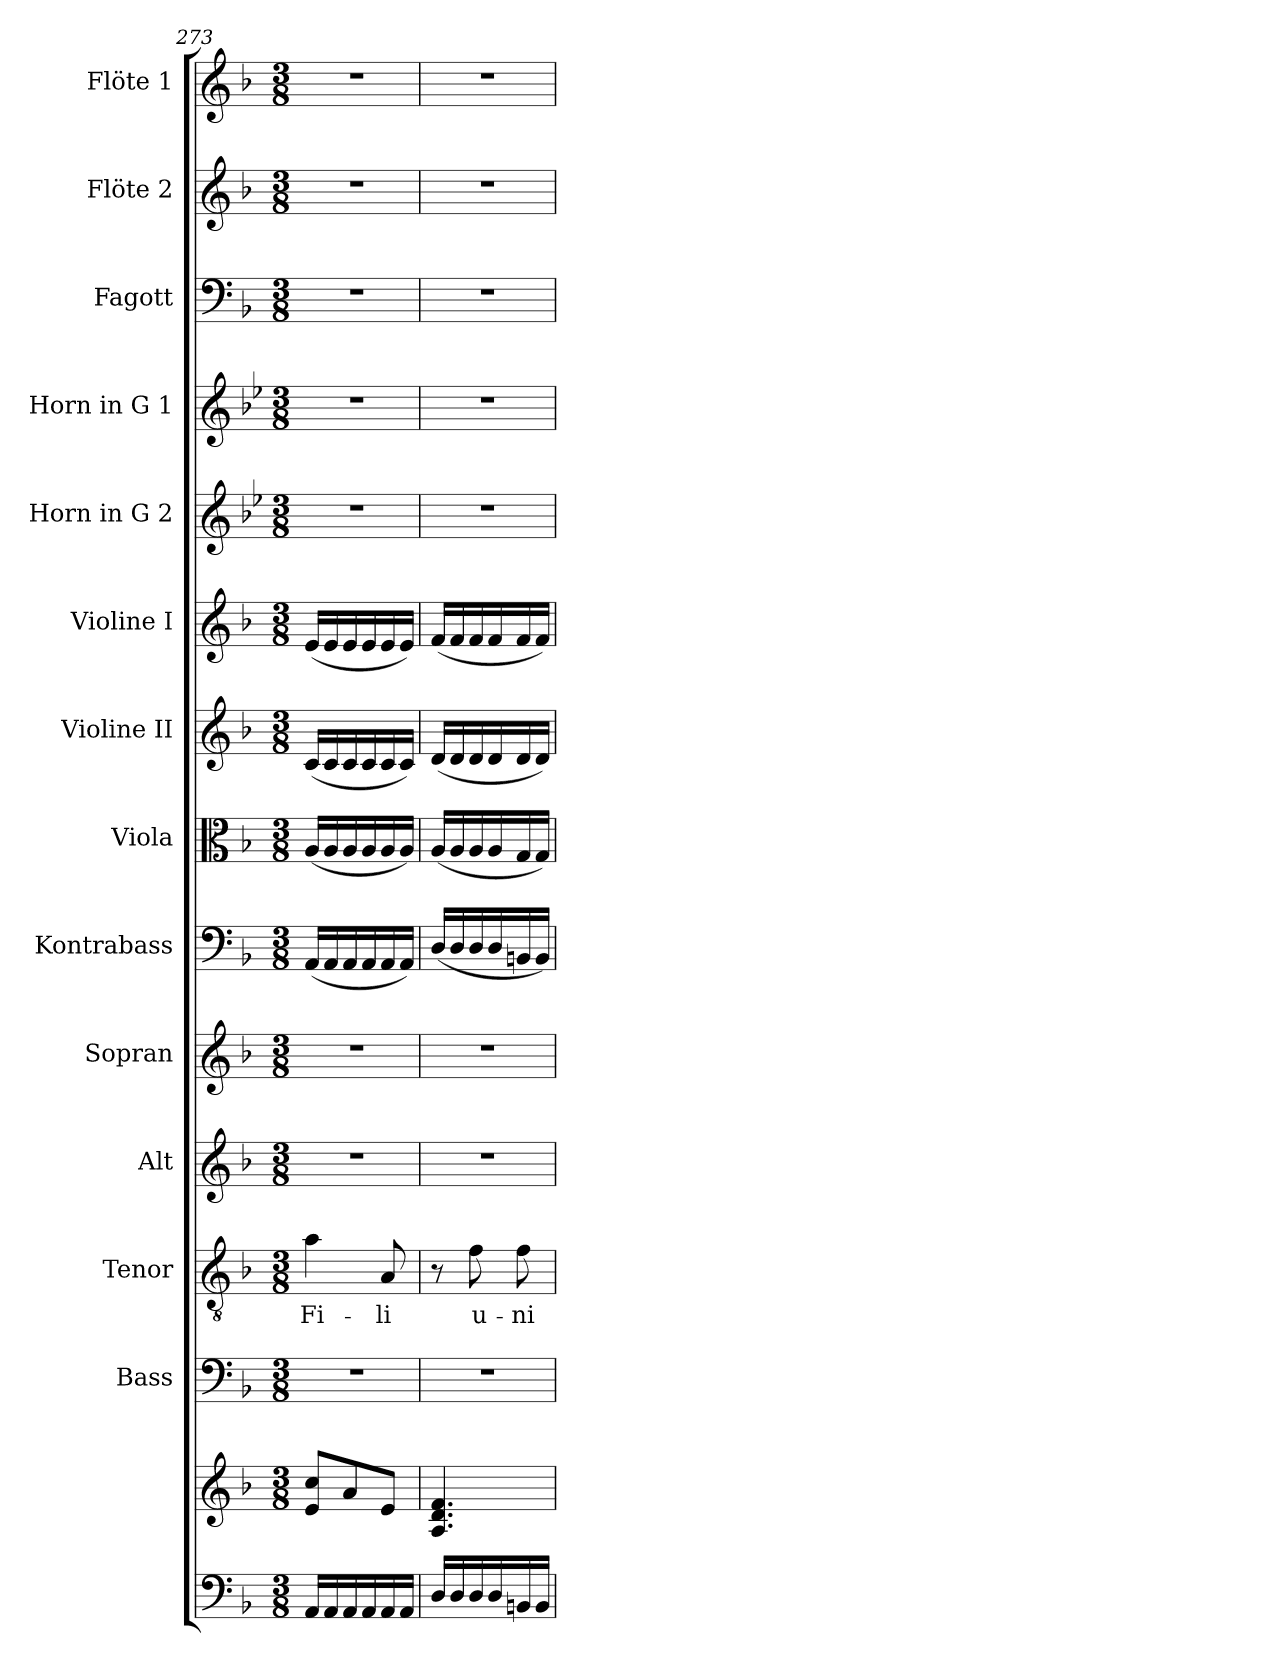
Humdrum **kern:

**kern	**kern	**kern	**kern	**text	**kern	**kern	**kern	**kern	**kern	**kern	**kern	**kern	**kern	**kern	**kern
*part14	*part14	*part13	*part12	*part12	*part11	*part10	*part9	*part8	*part7	*part6	*part5	*part4	*part3	*part2	*part1
*staff15	*staff14	*staff13	*staff12	*staff12	*staff11	*staff10	*staff9	*staff8	*staff7	*staff6	*staff5	*staff4	*staff3	*staff2	*staff1
*	*	*I"Bass	*I"Tenor	*	*I"Alt	*I"Sopran	*I"Kontrabass	*I"Viola	*I"Violine II	*I"Violine I	*I"Horn in G 2	*I"Horn in G 1	*I"Fagott	*I"Flöte 2	*I"Flöte 1
*	*	*I'B.	*I'T.	*	*I'A.	*I'S.	*I'Kb.	*I'Vla.	*I'Vl. II	*I'Vl. I	*	*	*I'Fg.	*I'Fl. 2	*I'Fl. 1
!!LO:PB:g=z
*clefF4	*clefG2	*clefF4	*clefGv2	*	*clefG2	*clefG2	*clefF4	*clefC3	*clefG2	*clefG2	*clefG2	*clefG2	*clefF4	*clefG2	*clefG2
*	*	*	*	*	*	*	*ITrd7c12	*	*	*	*ITrd3c5	*ITrd3c5	*	*	*
*k[b-]	*k[b-]	*k[b-]	*k[b-]	*	*k[b-]	*k[b-]	*k[b-]	*k[b-]	*k[b-]	*k[b-]	*k[b-]	*k[b-]	*k[b-]	*k[b-]	*k[b-]
*F:	*F:	*F:	*F:	*	*F:	*F:	*F:	*F:	*F:	*F:	*F:	*F:	*F:	*F:	*F:
*M3/8	*M3/8	*M3/8	*M3/8	*	*M3/8	*M3/8	*M3/8	*M3/8	*M3/8	*M3/8	*M3/8	*M3/8	*M3/8	*M3/8	*M3/8
=273	=273	=273	=273	=273	=273	=273	=273	=273	=273	=273	=273	=273	=273	=273	=273
!	!	!	!	!LO:LY:b	!	!	!	!	!	!	!	!	!	!	!
16AA/LL	8e/ 8cc/L	4.r	4a\	Fi-	4.r	4.r	(<16AAA/LL	(<16A/LL	(<16c/LL	(<16e/LL	4.r	4.r	4.r	4.r	4.r
16AA/	.	.	.	.	.	.	16AAA/	16A/	16c/	16e/	.	.	.	.	.
16AA/	8a/	.	.	.	.	.	16AAA/	16A/	16c/	16e/	.	.	.	.	.
16AA/	.	.	.	.	.	.	16AAA/	16A/	16c/	16e/	.	.	.	.	.
!	!	!	!	!LO:LY:b	!	!	!	!	!	!	!	!	!	!	!
16AA/	8e/J	.	8A/	-li	.	.	16AAA/	16A/	16c/	16e/	.	.	.	.	.
16AA/JJ	.	.	.	.	.	.	16AAA/JJ)	16A/JJ)	16c/JJ)	16e/JJ)	.	.	.	.	.
=274	=274	=274	=274	=274	=274	=274	=274	=274	=274	=274	=274	=274	=274	=274	=274
16D/LL	4.A/ 4.d/ 4.f/	4.r	8r	.	4.r	4.r	(<16DD/LL	(<16A/LL	(<16d/LL	(<16f/LL	4.r	4.r	4.r	4.r	4.r
16D/	.	.	.	.	.	.	16DD/	16A/	16d/	16f/	.	.	.	.	.
!	!	!	!	!LO:LY:b	!	!	!	!	!	!	!	!	!	!	!
16D/	.	.	8f\	u-	.	.	16DD/	16A/	16d/	16f/	.	.	.	.	.
16D/	.	.	.	.	.	.	16DD/	16A/	16d/	16f/	.	.	.	.	.
!	!	!	!	!LO:LY:b	!	!	!	!	!	!	!	!	!	!	!
16BBn/	.	.	8f\	-ni-	.	.	16BBBn/	16G/	16d/	16f/	.	.	.	.	.
16BB/JJ	.	.	.	.	.	.	16BBB/JJ)	16G/JJ)	16d/JJ)	16f/JJ)	.	.	.	.	.
=	=	=	=	=	=	=	=	=	=	=	=	=	=	=	=
*-	*-	*-	*-	*-	*-	*-	*-	*-	*-	*-	*-	*-	*-	*-	*-
